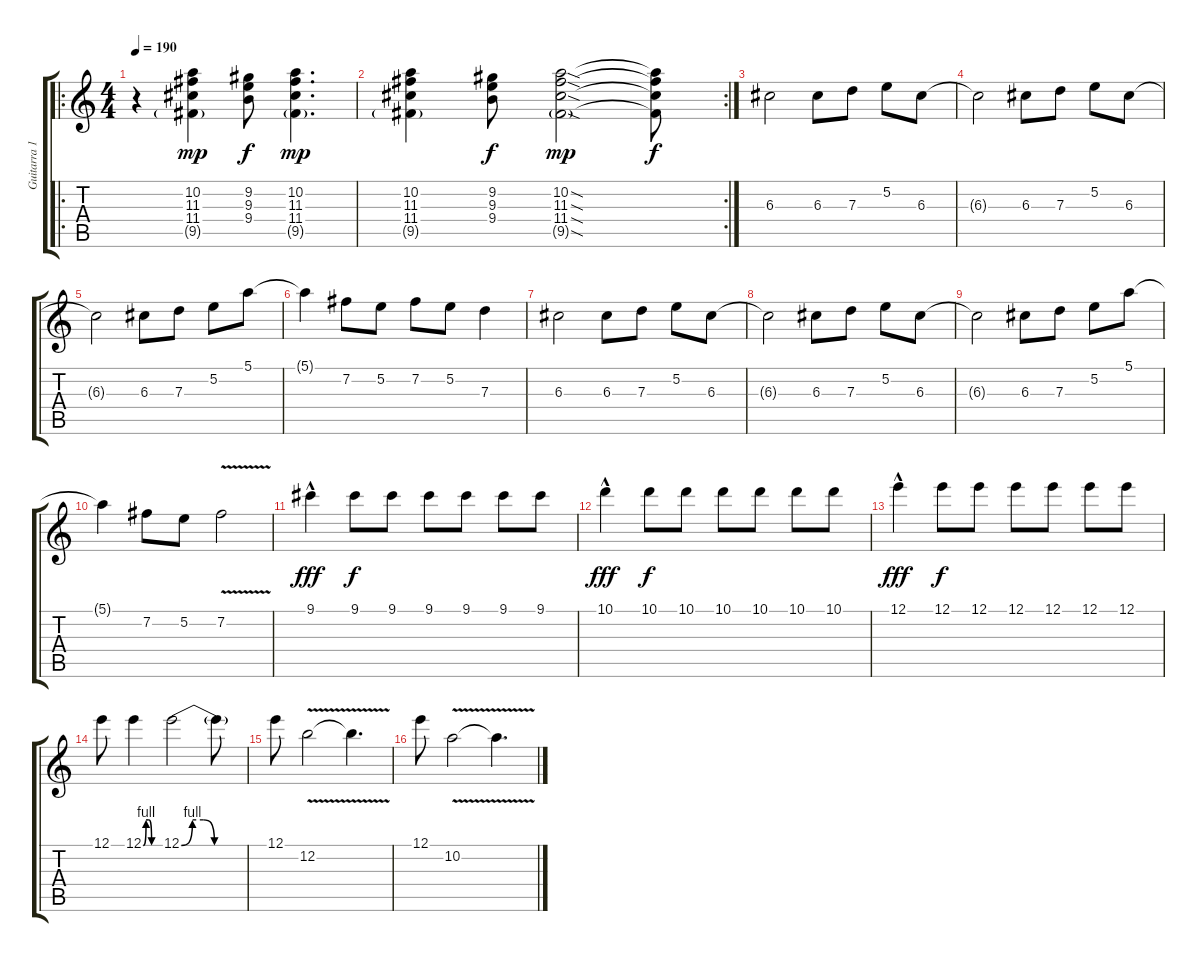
\track ("Guitarra 1" "Guitarra 1") {instrument distortionguitar}
\staff {score tabs}
\tuning (E4 B3 G3 D3 A2 E2) {hide}
\ro
\ts (4 4)
\tempo 190
\clef g2
\ks c
r.4{dy f} (10.2 11.3 11.4 9.5{g}).4{dy mp} (9.2 9.3 9.4).8{dy f} (10.2 11.3 11.4 9.5{g}).4{d dy mp} |
\rc 2
(10.2 11.3 11.4 9.5{g}).4 (9.2 9.3 9.4).8{dy f} (10.2{sod} 11.3{sod} 11.4{sod} 9.5{sod g}).2{dy mp} (10.2{t} 11.3{t} 11.4{t} 9.5{t}).8{dy f} |
6.3.2 6.3.8 7.3.8 5.2.8 6.3.8 |
6.3{t}.2 6.3.8 7.3.8 5.2.8 6.3.8 |
6.3{t}.2 6.3.8 7.3.8 5.2.8 5.1.8 |
5.1{t}.4 7.2.8 5.2.8 7.2.8 5.2.8 7.3.4 |
6.3.2 6.3.8 7.3.8 5.2.8 6.3.8 |
6.3{t}.2 6.3.8 7.3.8 5.2.8 6.3.8 |
6.3{t}.2 6.3.8 7.3.8 5.2.8 5.1.8 |
5.1{t}.4 7.2.8 5.2.8 7.2{v}.2 |
9.1{hac}.4{dy fff} 9.1.8{dy f} 9.1.8 9.1.8 9.1.8 9.1.8 9.1.8 |
10.1{hac}.4{dy fff} 10.1.8{dy f} 10.1.8 10.1.8 10.1.8 10.1.8 10.1.8 |
12.1{hac}.4{dy fff} 12.1.8{dy f} 12.1.8 12.1.8 12.1.8 12.1.8 12.1.8 |
12.1.8 12.1{be (custom 0 0 10 4 20 4 30 0 60 0)}.4 12.1{be (custom 0 0 10 4 20 4 30 0 60 0)}.2 12.1{t}.8 |
12.1.8 12.2{v}.2 12.2{t}.4{d} |
12.1.8 10.2{v}.2 10.2{t}.4{d}
